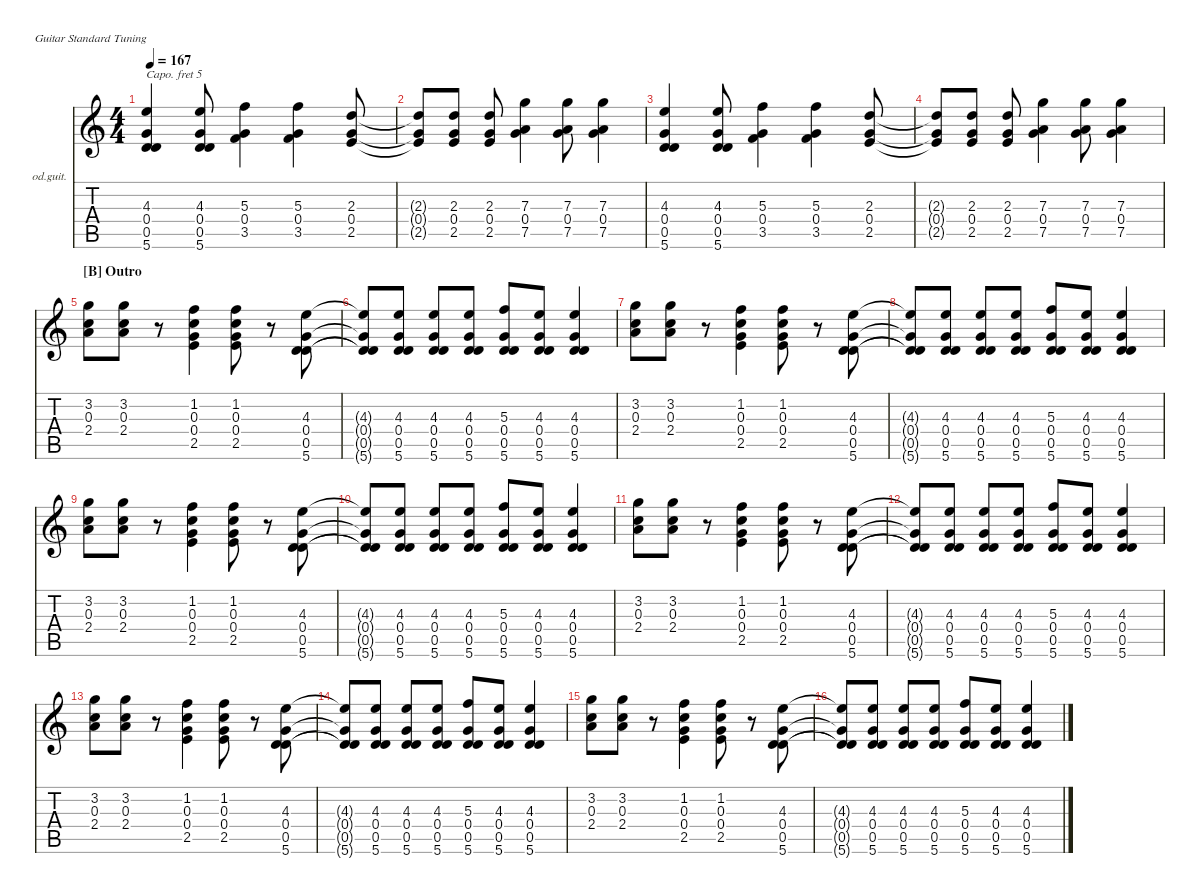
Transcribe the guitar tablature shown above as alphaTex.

\hideDynamics
\bracketExtendMode nobrackets
\firstSystemTrackNameOrientation horizontal
\otherSystemsTrackNameOrientation horizontal
\track ("Backing Gt." "od.guit.") {instrument overdrivenguitar}
\staff {score tabs}
\capo 5
\tuning (E4 B3 G3 D3 A2 E2)
\ts (4 4)
\tempo 167
\clef g2
\ks aminor
(5.6 0.5 0.4 4.3).4{dy mf beam Up} (4.3 0.4 0.5 5.6).8{beam Up} (3.5 0.4 5.3).4{beam Down} (5.3 0.4 3.5).4{beam Down} (2.5 0.4 2.3).8{beam Up} |
(2.3{t} 0.4{t} 2.5{t}).8{beam Up} (2.5 0.4 2.3).8{beam Up} (2.5 0.4 2.3).8{beam Up} (7.3 0.4 7.5).4{beam Down} (7.3 0.4 7.5).8{beam Down} (7.5 0.4 7.3).4{beam Down} |
(5.6 0.5 0.4 4.3).4{beam Up} (4.3 0.4 0.5 5.6).8{beam Up} (3.5 0.4 5.3).4{beam Down} (5.3 0.4 3.5).4{beam Down} (2.5 0.4 2.3).8{beam Up} |
(2.3{t} 0.4{t} 2.5{t}).8{beam Up} (2.5 0.4 2.3).8{beam Up} (2.5 0.4 2.3).8{beam Up} (7.3 0.4 7.5).4{beam Down} (7.3 0.4 7.5).8{beam Down} (7.5 0.4 7.3).4{beam Down} |
\section ("B" "Outro")
(2.4 0.3 3.2).8{beam Down} (2.4 0.3 3.2).8{beam Down} r.8{beam Down} (2.5 0.4 0.3 1.2).4{beam Down} (2.5 0.4 0.3 1.2).8{beam Down} r.8{beam Down} (5.6 0.5 0.4 4.3).8{beam Up} |
(4.3{t} 0.5{t} 5.6{t} 0.4{t}).8{beam Up} (5.6 0.5 0.4 4.3).8{beam Up} (5.6 0.5 0.4 4.3).8{beam Up} (5.6 0.5 0.4 4.3).8{beam Up} (5.6 0.5 0.4 5.3).8{beam Up} (5.6 0.5 0.4 4.3).8{beam Up} (5.6 0.5 0.4 4.3).4{beam Up} |
(2.4 0.3 3.2).8{beam Down} (2.4 0.3 3.2).8{beam Down} r.8{beam Down} (2.5 0.4 0.3 1.2).4{beam Down} (2.5 0.4 0.3 1.2).8{beam Down} r.8{beam Down} (5.6 0.5 0.4 4.3).8{beam Up} |
(4.3{t} 0.5{t} 5.6{t} 0.4{t}).8{beam Up} (5.6 0.5 0.4 4.3).8{beam Up} (5.6 0.5 0.4 4.3).8{beam Up} (5.6 0.5 0.4 4.3).8{beam Up} (5.6 0.5 0.4 5.3).8{beam Up} (5.6 0.5 0.4 4.3).8{beam Up} (5.6 0.5 0.4 4.3).4{beam Up} |
(2.4 0.3 3.2).8{beam Down} (2.4 0.3 3.2).8{beam Down} r.8{beam Down} (2.5 0.4 0.3 1.2).4{beam Down} (2.5 0.4 0.3 1.2).8{beam Down} r.8{beam Down} (5.6 0.5 0.4 4.3).8{beam Up} |
(4.3{t} 0.5{t} 5.6{t} 0.4{t}).8{beam Up} (5.6 0.5 0.4 4.3).8{beam Up} (5.6 0.5 0.4 4.3).8{beam Up} (5.6 0.5 0.4 4.3).8{beam Up} (5.6 0.5 0.4 5.3).8{beam Up} (5.6 0.5 0.4 4.3).8{beam Up} (5.6 0.5 0.4 4.3).4{beam Up} |
(2.4 0.3 3.2).8{beam Down} (2.4 0.3 3.2).8{beam Down} r.8{beam Down} (2.5 0.4 0.3 1.2).4{beam Down} (2.5 0.4 0.3 1.2).8{beam Down} r.8{beam Down} (5.6 0.5 0.4 4.3).8{beam Up} |
(4.3{t} 0.5{t} 5.6{t} 0.4{t}).8{beam Up} (5.6 0.5 0.4 4.3).8{beam Up} (5.6 0.5 0.4 4.3).8{beam Up} (5.6 0.5 0.4 4.3).8{beam Up} (5.6 0.5 0.4 5.3).8{beam Up} (5.6 0.5 0.4 4.3).8{beam Up} (5.6 0.5 0.4 4.3).4{beam Up} |
(2.4 0.3 3.2).8{beam Down} (2.4 0.3 3.2).8{beam Down} r.8{beam Down} (2.5 0.4 0.3 1.2).4{beam Down} (2.5 0.4 0.3 1.2).8{beam Down} r.8{beam Down} (5.6 0.5 0.4 4.3).8{beam Up} |
(4.3{t} 0.5{t} 5.6{t} 0.4{t}).8{beam Up} (5.6 0.5 0.4 4.3).8{beam Up} (5.6 0.5 0.4 4.3).8{beam Up} (5.6 0.5 0.4 4.3).8{beam Up} (5.6 0.5 0.4 5.3).8{beam Up} (5.6 0.5 0.4 4.3).8{beam Up} (5.6 0.5 0.4 4.3).4{beam Up} |
(2.4 0.3 3.2).8{beam Down} (2.4 0.3 3.2).8{beam Down} r.8{beam Down} (2.5 0.4 0.3 1.2).4{beam Down} (2.5 0.4 0.3 1.2).8{beam Down} r.8{beam Down} (5.6 0.5 0.4 4.3).8{beam Up} |
(4.3{t} 0.5{t} 5.6{t} 0.4{t}).8{beam Up} (5.6 0.5 0.4 4.3).8{beam Up} (5.6 0.5 0.4 4.3).8{beam Up} (5.6 0.5 0.4 4.3).8{beam Up} (5.6 0.5 0.4 5.3).8{beam Up} (5.6 0.5 0.4 4.3).8{beam Up} (5.6 0.5 0.4 4.3).4{beam Up}
